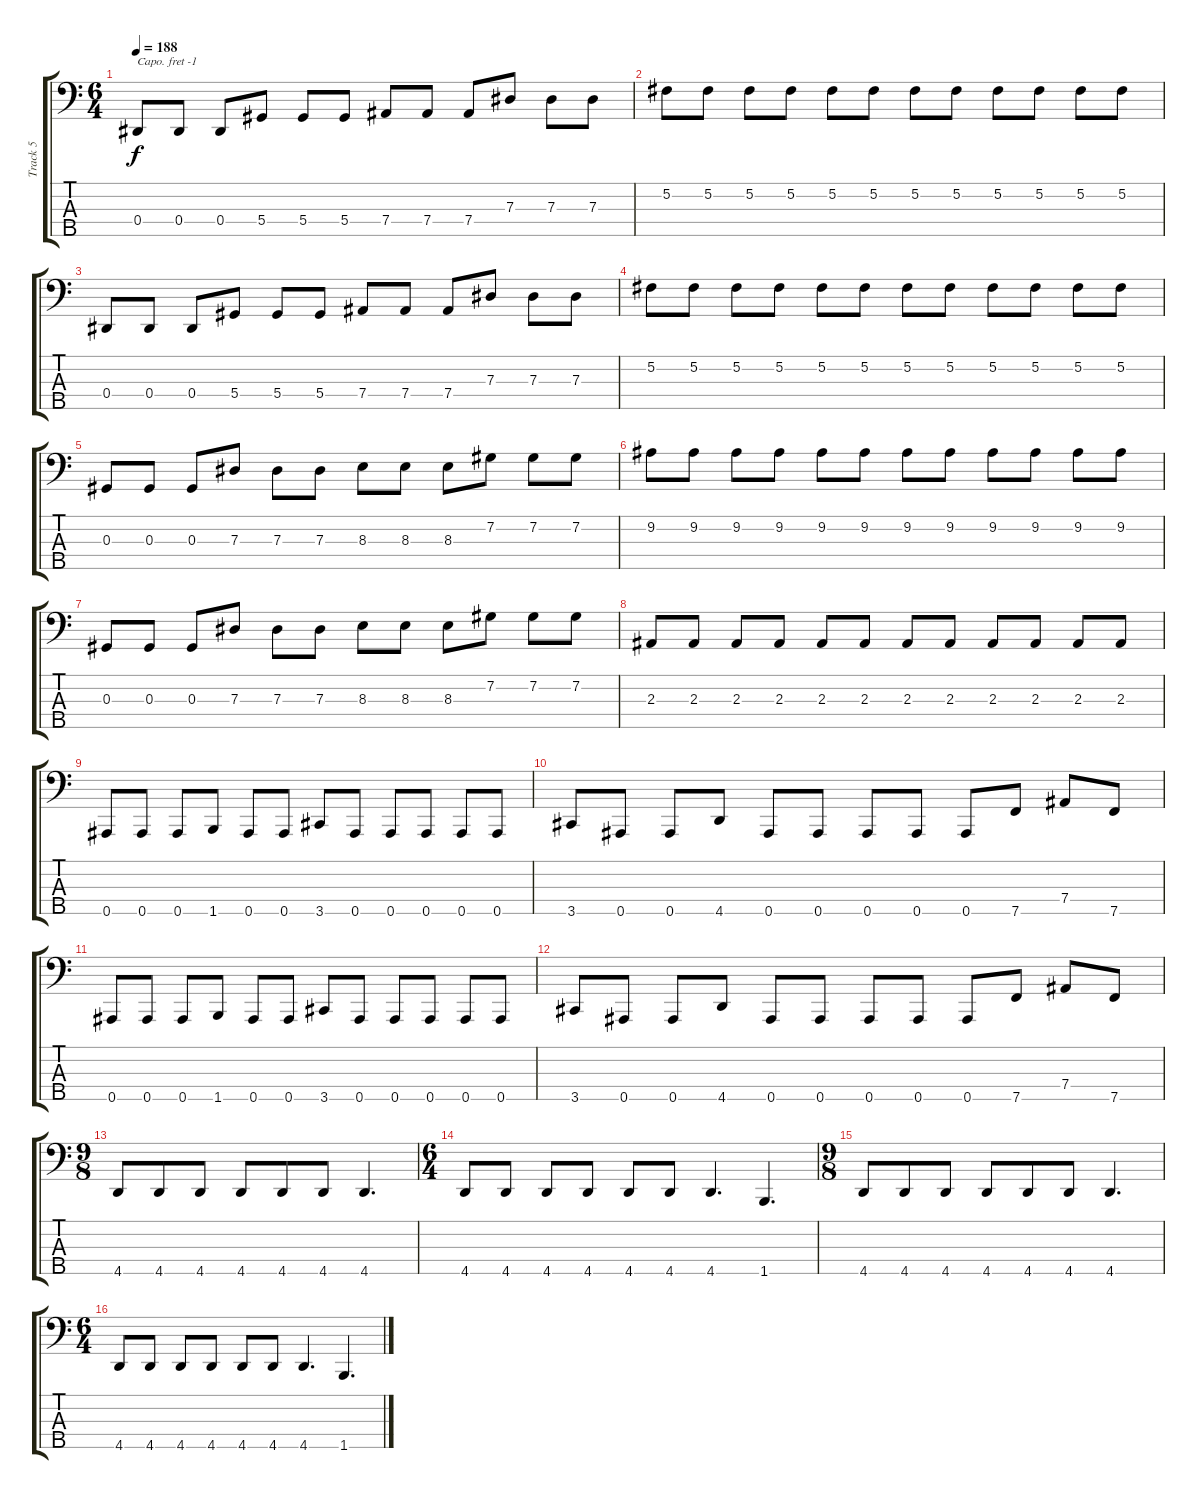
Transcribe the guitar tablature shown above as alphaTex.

\track ("Track 5" "Track 5") {instrument electricbassfinger}
\staff {score tabs}
\capo -1
\tuning (G2 D2 A1 E1 B0) {hide}
\ts (6 4)
\tempo 188
\clef f4
\ks c
0.4.8{dy f} 0.4.8 0.4.8 5.4.8 5.4.8 5.4.8 7.4.8 7.4.8 7.4.8 7.3.8 7.3.8 7.3.8 |
5.2.8 5.2.8 5.2.8 5.2.8 5.2.8 5.2.8 5.2.8 5.2.8 5.2.8 5.2.8 5.2.8 5.2.8 |
0.4.8 0.4.8 0.4.8 5.4.8 5.4.8 5.4.8 7.4.8 7.4.8 7.4.8 7.3.8 7.3.8 7.3.8 |
5.2.8 5.2.8 5.2.8 5.2.8 5.2.8 5.2.8 5.2.8 5.2.8 5.2.8 5.2.8 5.2.8 5.2.8 |
0.3.8 0.3.8 0.3.8 7.3.8 7.3.8 7.3.8 8.3.8 8.3.8 8.3.8 7.2.8 7.2.8 7.2.8 |
9.2.8 9.2.8 9.2.8 9.2.8 9.2.8 9.2.8 9.2.8 9.2.8 9.2.8 9.2.8 9.2.8 9.2.8 |
0.3.8 0.3.8 0.3.8 7.3.8 7.3.8 7.3.8 8.3.8 8.3.8 8.3.8 7.2.8 7.2.8 7.2.8 |
2.3.8 2.3.8 2.3.8 2.3.8 2.3.8 2.3.8 2.3.8 2.3.8 2.3.8 2.3.8 2.3.8 2.3.8 |
0.5.8 0.5.8 0.5.8 1.5.8 0.5.8 0.5.8 3.5.8 0.5.8 0.5.8 0.5.8 0.5.8 0.5.8 |
3.5.8 0.5.8 0.5.8 4.5.8 0.5.8 0.5.8 0.5.8 0.5.8 0.5.8 7.5.8 7.4.8 7.5.8 |
0.5.8 0.5.8 0.5.8 1.5.8 0.5.8 0.5.8 3.5.8 0.5.8 0.5.8 0.5.8 0.5.8 0.5.8 |
3.5.8 0.5.8 0.5.8 4.5.8 0.5.8 0.5.8 0.5.8 0.5.8 0.5.8 7.5.8 7.4.8 7.5.8 |
\ts (9 8)
4.5.8 4.5.8 4.5.8 4.5.8 4.5.8 4.5.8 4.5.4{d} |
\ts (6 4)
4.5.8 4.5.8 4.5.8 4.5.8 4.5.8 4.5.8 4.5.4{d} 1.5.4{d} |
\ts (9 8)
4.5.8 4.5.8 4.5.8 4.5.8 4.5.8 4.5.8 4.5.4{d} |
\ts (6 4)
4.5.8 4.5.8 4.5.8 4.5.8 4.5.8 4.5.8 4.5.4{d} 1.5.4{d}
